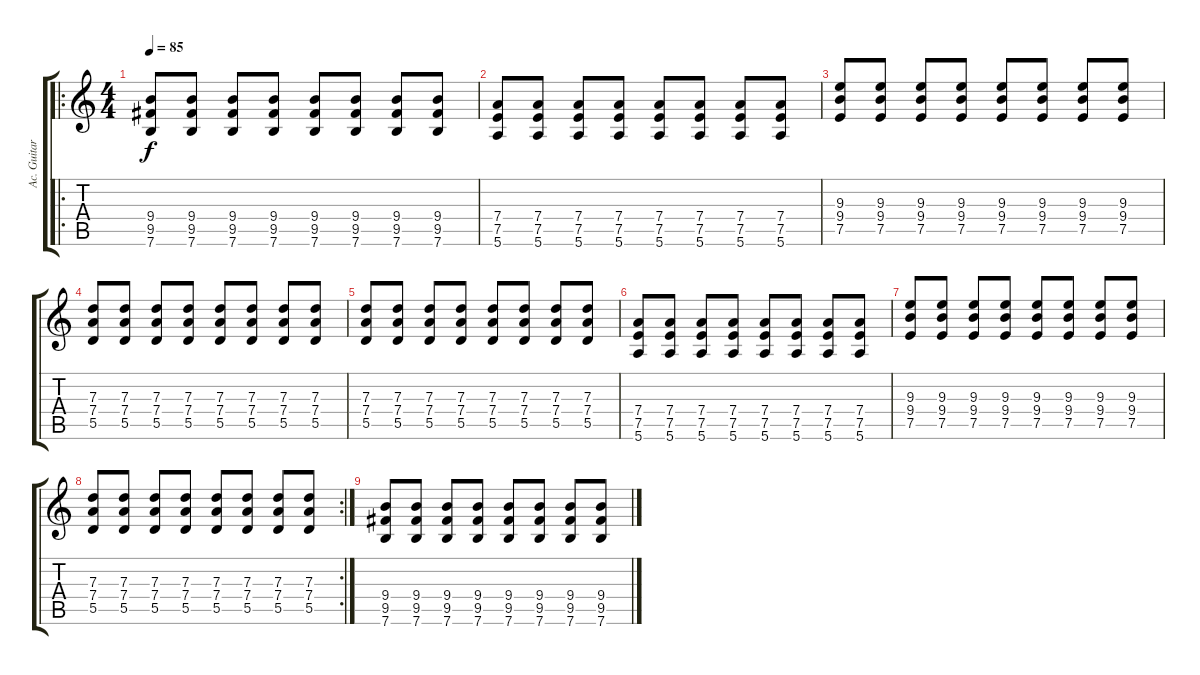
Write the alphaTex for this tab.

\track ("Ac. Guitar" "Ac. Guitar") {instrument acousticguitarnylon}
\staff {score tabs}
\tuning (E4 B3 G3 D3 A2 E2) {hide}
\ro
\ts (4 4)
\tempo 85
\clef g2
\ks c
(9.4 9.5 7.6).8{dy f} (9.4 9.5 7.6).8 (9.4 9.5 7.6).8 (9.4 9.5 7.6).8 (9.4 9.5 7.6).8 (9.4 9.5 7.6).8 (9.4 9.5 7.6).8 (9.4 9.5 7.6).8 |
(7.4 7.5 5.6).8 (7.4 7.5 5.6).8 (7.4 7.5 5.6).8 (7.4 7.5 5.6).8 (7.4 7.5 5.6).8 (7.4 7.5 5.6).8 (7.4 7.5 5.6).8 (7.4 7.5 5.6).8 |
(9.3 9.4 7.5).8 (9.3 9.4 7.5).8 (9.3 9.4 7.5).8 (9.3 9.4 7.5).8 (9.3 9.4 7.5).8 (9.3 9.4 7.5).8 (9.3 9.4 7.5).8 (9.3 9.4 7.5).8 |
(7.3 7.4 5.5).8 (7.3 7.4 5.5).8 (7.3 7.4 5.5).8 (7.3 7.4 5.5).8 (7.3 7.4 5.5).8 (7.3 7.4 5.5).8 (7.3 7.4 5.5).8 (7.3 7.4 5.5).8 |
(7.3 7.4 5.5).8 (7.3 7.4 5.5).8 (7.3 7.4 5.5).8 (7.3 7.4 5.5).8 (7.3 7.4 5.5).8 (7.3 7.4 5.5).8 (7.3 7.4 5.5).8 (7.3 7.4 5.5).8 |
(7.4 7.5 5.6).8 (7.4 7.5 5.6).8 (7.4 7.5 5.6).8 (7.4 7.5 5.6).8 (7.4 7.5 5.6).8 (7.4 7.5 5.6).8 (7.4 7.5 5.6).8 (7.4 7.5 5.6).8 |
(9.3 9.4 7.5).8 (9.3 9.4 7.5).8 (9.3 9.4 7.5).8 (9.3 9.4 7.5).8 (9.3 9.4 7.5).8 (9.3 9.4 7.5).8 (9.3 9.4 7.5).8 (9.3 9.4 7.5).8 |
\rc 2
(7.3 7.4 5.5).8 (7.3 7.4 5.5).8 (7.3 7.4 5.5).8 (7.3 7.4 5.5).8 (7.3 7.4 5.5).8 (7.3 7.4 5.5).8 (7.3 7.4 5.5).8 (7.3 7.4 5.5).8 |
(9.4 9.5 7.6).8 (9.4 9.5 7.6).8 (9.4 9.5 7.6).8 (9.4 9.5 7.6).8 (9.4 9.5 7.6).8 (9.4 9.5 7.6).8 (9.4 9.5 7.6).8 (9.4 9.5 7.6).8
